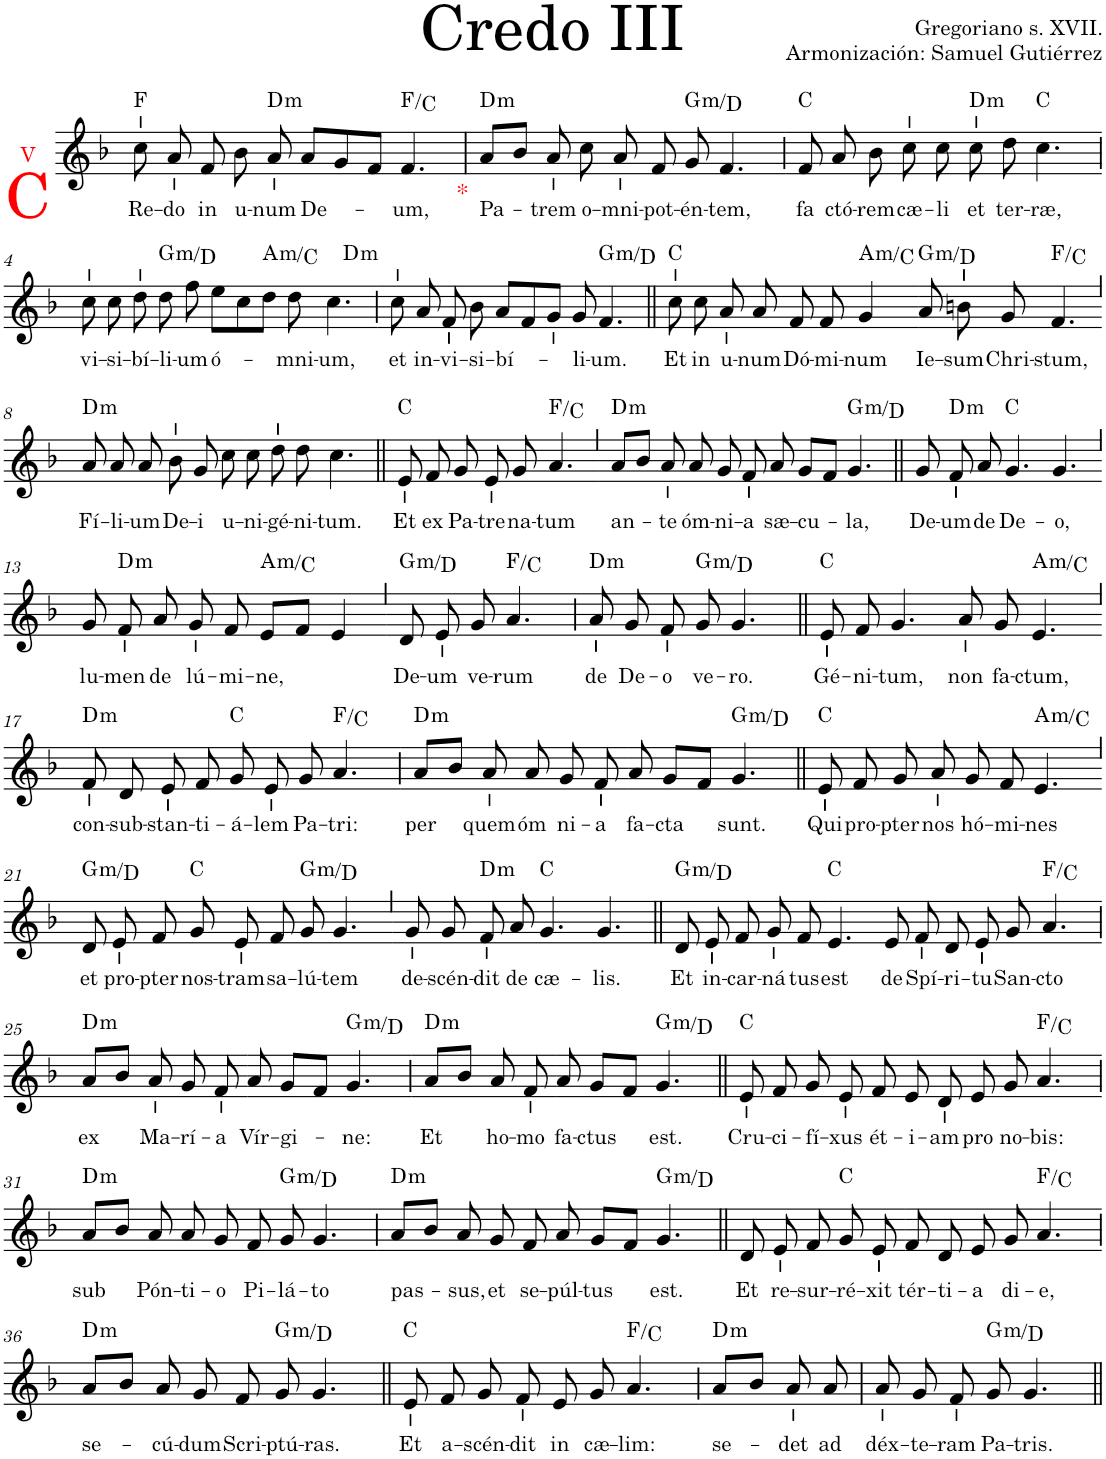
**kern	**text	**harte
*part1	*part1	*part1
*staff1	*staff1	*
*I"Soprano	*	*
*I'S.	*	*
*clefG2	*	*
*k[b-]	*	*
*M4/4	*	*
=1	=1	=1
!LO:TX:b:color=#FF0000:t=C	!	!
!LO:TX:a:color=#FF0000:t=V	!	!
!	!LO:LY:b	!
8cc\	Re-	F:maj
!	!LO:LY:b	!
8a/	-do	.
!	!LO:LY:b	!
8f/	in	.
!	!LO:LY:b	!
8b-\	u-	.
!	!LO:LY:b	!LO:H:kt=m
8a/	-num	D:min
!	!LO:LY:b	!
8a/L	De-	.
8g/	.	.
8f/J	.	.
!	!LO:LY:b	!
4.f/	-um,	F:maj/5
=2	=2	=2
!LO:TX:b:color=#FF0000:t=*	!	!
!	!LO:LY:b	!LO:H:kt=m
8a/L	Pa-	D:min
8b-/J	.	.
!	!LO:LY:b	!
8a/	-trem	.
!	!LO:LY:b	!
8cc\	o-	.
!	!LO:LY:b	!
8a/	-mni-	.
!	!LO:LY:b	!
8f/	-pot-	.
!	!LO:LY:b	!LO:H:kt=m
8g/	-én-	G:min/5
!	!LO:LY:b	!
[8f/	-tem,	.
=3	=3	=3
!	!LO:LY:b	!
8f/	fa	C:maj
4f/]	.	.
!	!LO:LY:b	!
8a/	-ctó-	.
!	!LO:LY:b	!
8b-\	-rem	.
!	!LO:LY:b	!LO:H:kt=m
8cc\	cæ-	D:min
!	!LO:LY:b	!
8cc\	-li	.
!	!LO:LY:b	!
8cc\	et	C:maj
!	!LO:LY:b	!
8dd\	ter-	.
!	!LO:LY:b	!
[8cc\	-ræ,	.
!!LO:LB:g=z
=4	=4	=4
!	!LO:LY:b	!
8cc\	vi-	.
4cc\]	.	.
!	!LO:LY:b	!LO:H:kt=m
8cc\	-si-	G:min/5
!	!LO:LY:b	!
8dd\	-bí-	.
!	!LO:LY:b	!
8dd\	-li-	.
!	!LO:LY:b	!
8ff\	-um	.
!	!LO:LY:b	!LO:H:kt=m
8ee\L	ó-	A:min/b3
8cc\	.	.
8dd\J	.	.
!	!LO:LY:b	!LO:H:kt=m
8dd\	-mni-	D:min
!	!LO:LY:b	!
4.cc\	-um,	.
=5	=5	=5
!	!LO:LY:b	!
8cc\	et	.
!	!LO:LY:b	!
8a/	in-	.
!	!LO:LY:b	!
8f/	-vi-	.
!	!LO:LY:b	!
8b-\	-si-	.
!	!LO:LY:b	!
8a/L	-bí-	.
8f/	.	.
8g/J	.	.
!	!LO:LY:b	!
8g/	-li-	.
!	!LO:LY:b	!LO:H:kt=m
4.f/	-um.	G:min/5
=6||	=6||	=6||
!	!LO:LY:b	!
8cc\	Et	C:maj
!	!LO:LY:b	!
8cc\	in	.
!	!LO:LY:b	!
8a/	u-	.
!	!LO:LY:b	!
8a/	-num	.
!	!LO:LY:b	!
8f/	Dó-	.
!	!LO:LY:b	!
8f/	-mi-	.
!	!LO:LY:b	!LO:H:kt=m
4g/	-num	A:min/b3
=7-	=7-	=7-
!	!LO:LY:b	!LO:H:kt=m
8a/	Ie-	G:min/5
!	!LO:LY:b	!
8bn\	-sum	.
!	!LO:LY:b	!
8g/	Chri-	.
!	!LO:LY:b	!
4.f/	-stum,	F:maj/5
!!LO:LB:g=z
=8`	=8`	=8`
!	!LO:LY:b	!LO:H:kt=m
8a/	Fí-	D:min
!	!LO:LY:b	!
8a/	-li-	.
!	!LO:LY:b	!
8a/	-um	.
!	!LO:LY:b	!
8b-\	De-	.
!	!LO:LY:b	!
8g/	-i	.
!	!LO:LY:b	!
8cc\	u-	.
=9-	=9-	=9-
!	!LO:LY:b	!
8cc\	-ni-	.
!	!LO:LY:b	!
8dd\	-gé-	.
!	!LO:LY:b	!
8dd\	-ni-	.
!	!LO:LY:b	!
4.cc\	-tum.	.
=10||	=10||	=10||
!	!LO:LY:b	!
8e/	Et	C:maj
!	!LO:LY:b	!
8f/	ex	.
!	!LO:LY:b	!
8g/	Pa-	.
!	!LO:LY:b	!
8e/	-tre	.
!	!LO:LY:b	!
8g/	na-	.
!	!LO:LY:b	!
4.a/	-tum	F:maj/5
=11`	=11`	=11`
!	!LO:LY:b	!LO:H:kt=m
8a/L	an-	D:min
8b-/J	.	.
!	!LO:LY:b	!
8a/	-te	.
!	!LO:LY:b	!
8a/	óm-	.
!	!LO:LY:b	!
8g/	-ni-	.
!	!LO:LY:b	!
8f/	-a	.
!	!LO:LY:b	!
8a/	sæ-	.
!	!LO:LY:b	!
8g/L	-cu-	.
8f/J	.	.
!	!LO:LY:b	!LO:H:kt=m
4.g/	-la,	G:min/5
=12||	=12||	=12||
!	!LO:LY:b	!
8g/	De-	.
!	!LO:LY:b	!LO:H:kt=m
8f/	-um	D:min
!	!LO:LY:b	!
8a/	de	.
!	!LO:LY:b	!
4.g/	De-	C:maj
!	!LO:LY:b	!
[4g/	-o,	.
!!LO:LB:g=z
=13`	=13`	=13`
!	!LO:LY:b	!
8g/	lu-	.
!	!	!LO:H:kt=m
8g/]	.	D:min
!	!LO:LY:b	!
8f/	-men	.
!	!LO:LY:b	!
8a/	de	.
!	!LO:LY:b	!
8g/	lú-	.
!	!LO:LY:b	!LO:H:kt=m
8f/	-mi-	A:min/b3
!	!LO:LY:b	!
8e/L	-ne,	.
8f/J	.	.
[8e/	.	.
=14`	=14`	=14`
!	!LO:LY:b	!LO:H:kt=m
8d/	De-	G:min/5
8e/]	.	.
!	!LO:LY:b	!
8e/	-um	.
!	!LO:LY:b	!
8g/	ve-	F:maj/5
!	!LO:LY:b	!
4.a/	-rum	.
=15	=15	=15
!	!LO:LY:b	!LO:H:kt=m
8a/	de	D:min
!	!LO:LY:b	!
8g/	De-	.
!	!LO:LY:b	!
8f/	-o	.
!	!LO:LY:b	!LO:H:kt=m
8g/	ve-	G:min/5
!	!LO:LY:b	!
4.g/	-ro.	.
=16||	=16||	=16||
!	!LO:LY:b	!
8e/	Gé-	C:maj
!	!LO:LY:b	!
8f/	-ni-	.
!	!LO:LY:b	!
4.g/	-tum,	.
!	!LO:LY:b	!
8a/	non	.
!	!LO:LY:b	!
8g/	fa-	.
!	!LO:LY:b	!LO:H:kt=m
[8e/	-ctum,	A:min/b3
!!LO:LB:g=z
=17`	=17`	=17`
!	!LO:LY:b	!LO:H:kt=m
8f/	con-	D:min
4e/]	.	.
!	!LO:LY:b	!
8d/	-sub-	.
!	!LO:LY:b	!
8e/	-stan-	C:maj
!	!LO:LY:b	!
8f/	-ti-	.
!	!LO:LY:b	!
8g/	-á-	.
!	!LO:LY:b	!
8e/	-lem	F:maj/5
!	!LO:LY:b	!
8g/	Pa-	.
!	!LO:LY:b	!
[8a/	-tri:	.
=18	=18	=18
!	!LO:LY:b	!LO:H:kt=m
8a/L	per	D:min
4a/]	.	.
8b-/J	.	.
!	!LO:LY:b	!
8a/	quem	.
!	!LO:LY:b	!
8a/	óm	.
!	!LO:LY:b	!
8g/	-ni-	.
!	!LO:LY:b	!
8f/	-a	.
=19-	=19-	=19-
!	!LO:LY:b	!
8a/	fa-	.
!	!LO:LY:b	!
8g/L	-cta	.
8f/J	.	.
!	!LO:LY:b	!LO:H:kt=m
4.g/	sunt.	G:min/5
=20||	=20||	=20||
!	!LO:LY:b	!
8e/	Qui	C:maj
!	!LO:LY:b	!
8f/	pro-	.
!	!LO:LY:b	!
8g/	-pter	.
!	!LO:LY:b	!
8a/	nos	.
!	!LO:LY:b	!
8g/	hó-	.
!	!LO:LY:b	!
8f/	-mi-	.
!	!LO:LY:b	!LO:H:kt=m
[4e/	-nes	A:min/b3
!!LO:LB:g=z
=21`	=21`	=21`
!	!LO:LY:b	!LO:H:kt=m
8d/	et	G:min/5
8e/]	.	.
!	!LO:LY:b	!
8e/	pro-	.
!	!LO:LY:b	!
8f/	-pter	C:maj
!	!LO:LY:b	!
8g/	nos-	.
!	!LO:LY:b	!
8e/	-tram	.
!	!LO:LY:b	!LO:H:kt=m
8f/	sa-	G:min/5
!	!LO:LY:b	!
8g/	-lú-	.
!	!LO:LY:b	!
[8g/	-tem	.
=22`	=22`	=22`
!	!LO:LY:b	!
*^	*	*
8g/	4ryy	de-	.
4g/]	.	.	.
!	!	!	!LO:H:kt=m
.	1ryy	.	D:min
!	!	!LO:LY:b	!
8g/	.	-scén-	.
!	!	!LO:LY:b	!
8f/	.	-dit	C:maj
!	!	!LO:LY:b	!
8a/	.	de	.
!	!	!LO:LY:b	!
4.g/	.	cæ-	.
!	!	!LO:LY:b	!
[8g/	.	-lis.	.
=23||	=23||	=23||	=23||
!	!	!LO:LY:b	!LO:H:kt=m
*v	*v	*	*
8d/	Et	G:min/5
4g/]	.	.
!	!LO:LY:b	!
8e/	in-	.
!	!LO:LY:b	!
8f/	-car-	.
!	!LO:LY:b	!
8g/	-ná	.
!	!LO:LY:b	!
8f/	-tus	.
=24-	=24-	=24-
!	!LO:LY:b	!
4.e/	est	C:maj
!	!LO:LY:b	!
8e/	de	.
!	!LO:LY:b	!
8f/	Spí-	.
!	!LO:LY:b	!
8d/	-ri-	.
!	!LO:LY:b	!
8e/	-tu	.
!	!LO:LY:b	!
8g/	San-	.
!	!LO:LY:b	!
4.a/	-cto	F:maj/5
!!LO:LB:g=z
=25	=25	=25
!	!LO:LY:b	!LO:H:kt=m
8a/L	ex	D:min
8b-/J	.	.
!	!LO:LY:b	!
8a/	Ma-	.
!	!LO:LY:b	!
8g/	-rí-	.
!	!LO:LY:b	!
8f/	-a	.
=26-	=26-	=26-
!	!LO:LY:b	!
8a/	Vír-	.
!	!LO:LY:b	!
8g/L	-gi-	.
8f/J	.	.
!	!LO:LY:b	!LO:H:kt=m
4.g/	-ne:	G:min/5
=27	=27	=27
!	!LO:LY:b	!LO:H:kt=m
8a/L	Et	D:min
8b-/J	.	.
!	!LO:LY:b	!
8a/	ho-	.
!	!LO:LY:b	!
8f/	-mo	.
=28-	=28-	=28-
!	!LO:LY:b	!
8a/	fa-	.
!	!LO:LY:b	!
8g/L	-ctus	.
8f/J	.	.
!	!LO:LY:b	!LO:H:kt=m
4.g/	est.	G:min/5
=29||	=29||	=29||
!	!LO:LY:b	!
8e/	Cru-	C:maj
!	!LO:LY:b	!
8f/	-ci-	.
!	!LO:LY:b	!
8g/	-fí-	.
!	!LO:LY:b	!
8e/	-xus	.
!	!LO:LY:b	!
8f/	ét-	.
!	!LO:LY:b	!
8e/	-i-	.
!	!LO:LY:b	!
8d/	-am	.
!	!LO:LY:b	!
8e/	pro	.
=30-	=30-	=30-
!	!LO:LY:b	!
8g/	no-	.
!	!LO:LY:b	!
4.a/	-bis:	F:maj/5
!!LO:LB:g=z
=31	=31	=31
!	!LO:LY:b	!LO:H:kt=m
8a/L	sub	D:min
8b-/J	.	.
!	!LO:LY:b	!
8a/	Pón-	.
!	!LO:LY:b	!
8a/	-ti-	.
!	!LO:LY:b	!
8g/	-o	.
!	!LO:LY:b	!
8f/	Pi-	.
!	!LO:LY:b	!LO:H:kt=m
8g/	-lá-	G:min/5
!	!LO:LY:b	!
[8g/	-to	.
=32	=32	=32
!	!LO:LY:b	!LO:H:kt=m
8a/L	pas-	D:min
4g/]	.	.
8b-/J	.	.
!	!LO:LY:b	!
8a/	-sus,	.
=33-	=33-	=33-
!	!LO:LY:b	!
8g/	et	.
!	!LO:LY:b	!
8f/	se-	.
!	!LO:LY:b	!
8a/	-púl-	.
!	!LO:LY:b	!
8g/L	-tus	.
8f/J	.	.
!	!LO:LY:b	!LO:H:kt=m
4.g/	est.	G:min/5
=34||	=34||	=34||
!	!LO:LY:b	!
8d/	Et	.
!	!LO:LY:b	!
8e/	re-	.
!	!LO:LY:b	!
8f/	-sur-	.
!	!LO:LY:b	!
8g/	-ré-	C:maj
!	!LO:LY:b	!
8e/	-xit	.
=35-	=35-	=35-
!	!LO:LY:b	!
8f/	tér-	.
!	!LO:LY:b	!
8d/	-ti-	.
!	!LO:LY:b	!
8e/	-a	.
!	!LO:LY:b	!
8g/	di-	.
!	!LO:LY:b	!
4.a/	-e,	F:maj/5
!!LO:LB:g=z
=36	=36	=36
!	!LO:LY:b	!LO:H:kt=m
8a/L	se-	D:min
8b-/J	.	.
!	!LO:LY:b	!
8a/	-cú-	.
!	!LO:LY:b	!
8g/	-dum	.
!	!LO:LY:b	!
8f/	Scri-	.
!	!LO:LY:b	!LO:H:kt=m
8g/	-ptú-	G:min/5
!	!LO:LY:b	!
[4g/	-ras.	.
=37||	=37||	=37||
!	!LO:LY:b	!
8e/	Et	C:maj
8g/]	.	.
!	!LO:LY:b	!
8f/	a-	.
!	!LO:LY:b	!
8g/	-scén-	.
!	!LO:LY:b	!
8f/	-dit	.
!	!LO:LY:b	!
8e/	in	.
!	!LO:LY:b	!
8g/	cæ-	F:maj/5
!	!LO:LY:b	!
[4a/	-lim:	.
=38	=38	=38
!	!LO:LY:b	!LO:H:kt=m
8a/L	se-	D:min
8a/]	.	.
8b-/J	.	.
!	!LO:LY:b	!
8a/	-det	.
!	!LO:LY:b	!
8a/	ad	.
=39	=39	=39
!	!LO:LY:b	!
8a/	déx-	.
!	!LO:LY:b	!
8g/	-te-	.
!	!LO:LY:b	!
8f/	-ram	.
!	!LO:LY:b	!LO:H:kt=m
8g/	Pa-	G:min/5
!	!LO:LY:b	!
4.g/	-tris.	.
=||	=||	=||
*-	*-	*-
